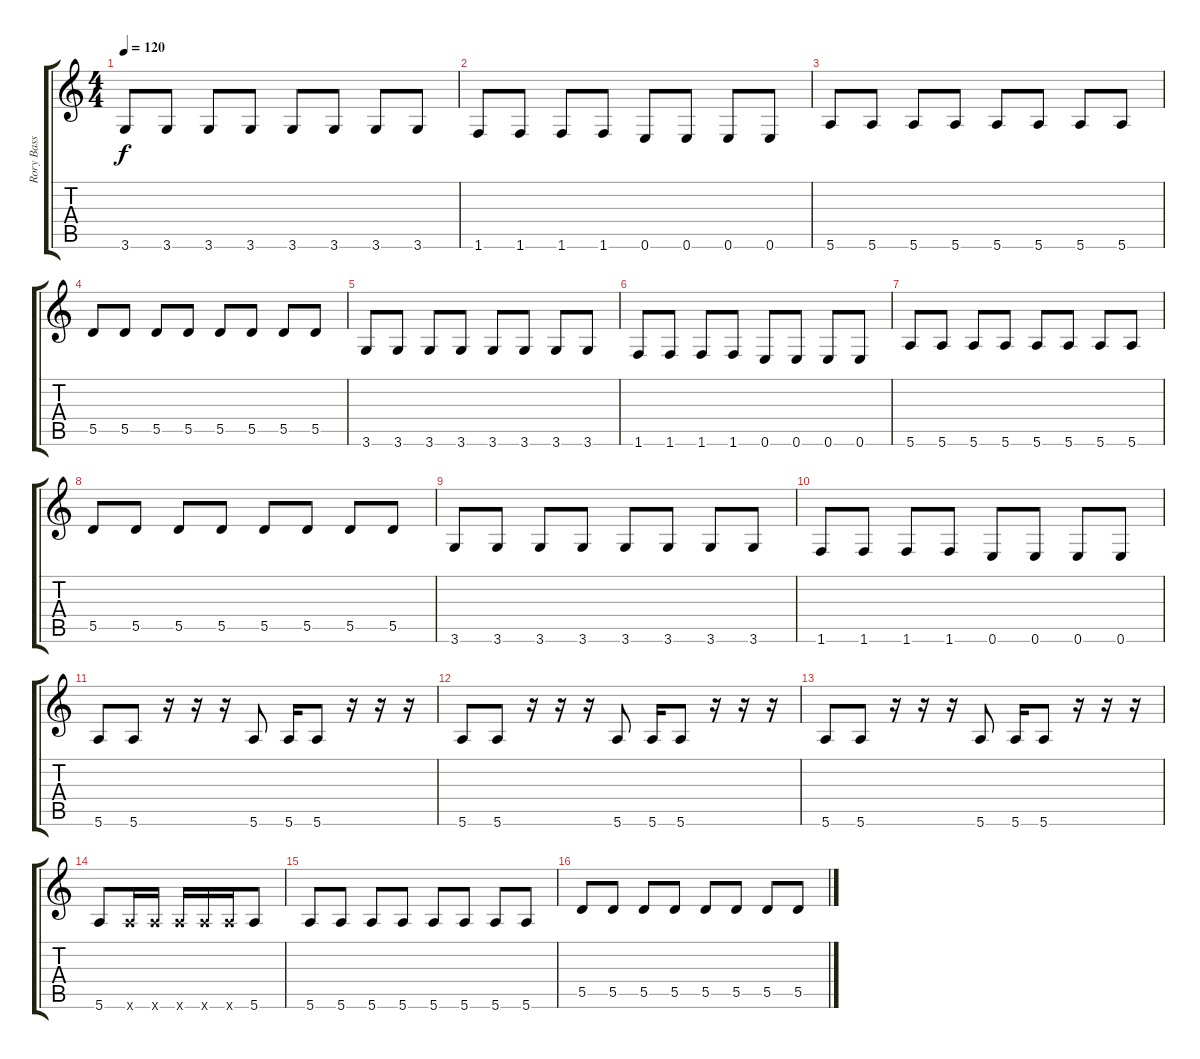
\track ("Rory Bass" "Rory Bass") {instrument fretlessbass}
\staff {score tabs}
\tuning (E4 B3 G3 D3 A2 E2) {hide}
\ts (4 4)
\tempo 120
\clef g2
\ks c
3.6.8{dy f} 3.6.8 3.6.8 3.6.8 3.6.8 3.6.8 3.6.8 3.6.8 |
1.6.8 1.6.8 1.6.8 1.6.8 0.6.8 0.6.8 0.6.8 0.6.8 |
5.6.8 5.6.8 5.6.8 5.6.8 5.6.8 5.6.8 5.6.8 5.6.8 |
5.5.8 5.5.8 5.5.8 5.5.8 5.5.8 5.5.8 5.5.8 5.5.8 |
3.6.8 3.6.8 3.6.8 3.6.8 3.6.8 3.6.8 3.6.8 3.6.8 |
1.6.8 1.6.8 1.6.8 1.6.8 0.6.8 0.6.8 0.6.8 0.6.8 |
5.6.8 5.6.8 5.6.8 5.6.8 5.6.8 5.6.8 5.6.8 5.6.8 |
5.5.8 5.5.8 5.5.8 5.5.8 5.5.8 5.5.8 5.5.8 5.5.8 |
3.6.8 3.6.8 3.6.8 3.6.8 3.6.8 3.6.8 3.6.8 3.6.8 |
1.6.8 1.6.8 1.6.8 1.6.8 0.6.8 0.6.8 0.6.8 0.6.8 |
5.6.8 5.6.8 r.16 r.16 r.16 5.6.8 5.6.16 5.6.8 r.16 r.16 r.16 |
5.6.8 5.6.8 r.16 r.16 r.16 5.6.8 5.6.16 5.6.8 r.16 r.16 r.16 |
5.6.8 5.6.8 r.16 r.16 r.16 5.6.8 5.6.16 5.6.8 r.16 r.16 r.16 |
5.6.8 5.6{x}.16 5.6{x}.16 5.6{x}.16 5.6{x}.16 5.6{x}.16 5.6.8 |
5.6.8 5.6.8 5.6.8 5.6.8 5.6.8 5.6.8 5.6.8 5.6.8 |
5.5.8 5.5.8 5.5.8 5.5.8 5.5.8 5.5.8 5.5.8 5.5.8
